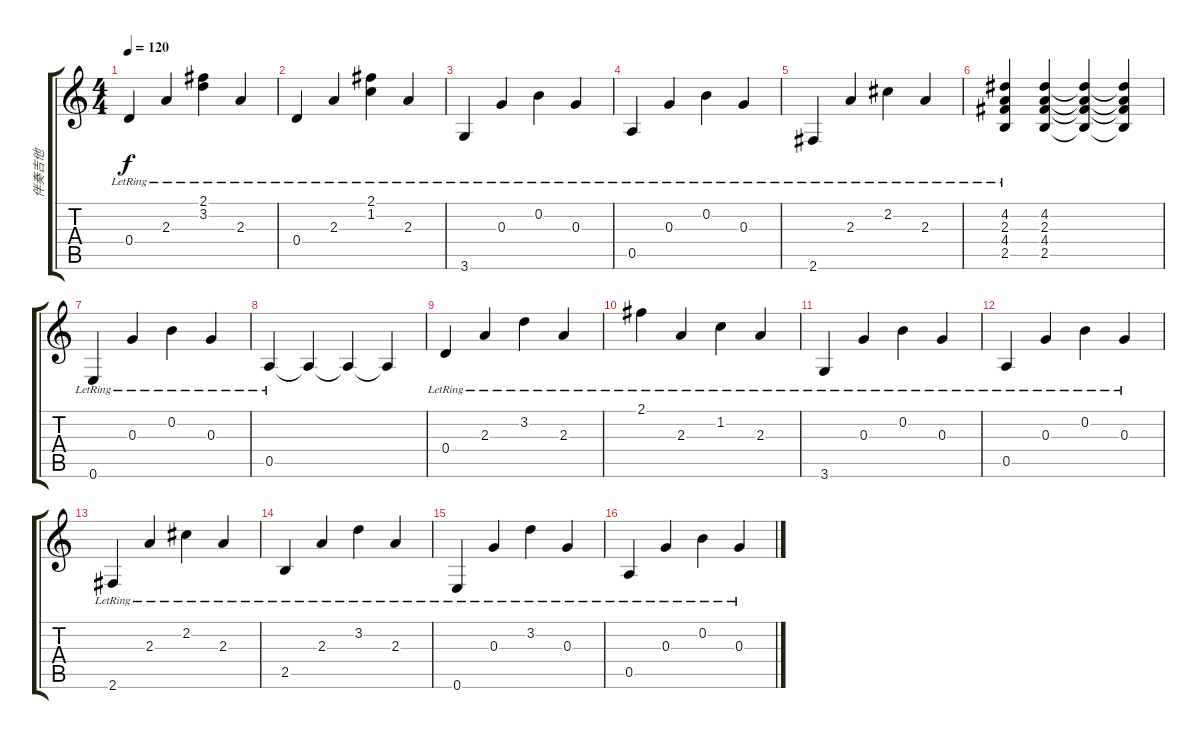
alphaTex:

\track ("伴奏吉他" "伴奏吉他") {instrument acousticguitarnylon}
\staff {score tabs}
\tuning (E4 B3 G3 D3 A2 E2) {hide}
\ts (4 4)
\tempo 120
\clef g2
\ks c
0.4{lr}.4{dy f} 2.3{lr}.4 (2.1{lr} 3.2{lr}).4 2.3{lr}.4 |
0.4{lr}.4 2.3{lr}.4 (2.1{lr} 1.2{lr}).4 2.3{lr}.4 |
3.6{lr}.4 0.3{lr}.4 0.2{lr}.4 0.3{lr}.4 |
0.5{lr}.4 0.3{lr}.4 0.2{lr}.4 0.3{lr}.4 |
2.6{lr}.4 2.3{lr}.4 2.2{lr}.4 2.3{lr}.4 |
(4.2{lr} 2.3{lr} 4.4{lr} 2.5{lr}).4 (4.2 2.3 4.4 2.5).4 (4.2{t} 2.3{t} 4.4{t} 2.5{t}).4 (4.2{t} 2.3{t} 4.4{t} 2.5{t}).4 |
0.6{lr}.4 0.3{lr}.4 0.2{lr}.4 0.3{lr}.4 |
0.5{lr}.4 0.5{t}.4 0.5{t}.4 0.5{t}.4 |
0.4{lr}.4 2.3{lr}.4 3.2{lr}.4 2.3{lr}.4 |
2.1{lr}.4 2.3{lr}.4 1.2{lr}.4 2.3{lr}.4 |
3.6{lr}.4 0.3{lr}.4 0.2{lr}.4 0.3{lr}.4 |
0.5{lr}.4 0.3{lr}.4 0.2{lr}.4 0.3{lr}.4 |
2.6{lr}.4 2.3{lr}.4 2.2{lr}.4 2.3{lr}.4 |
2.5{lr}.4 2.3{lr}.4 3.2{lr}.4 2.3{lr}.4 |
0.6{lr}.4 0.3{lr}.4 3.2{lr}.4 0.3{lr}.4 |
0.5{lr}.4 0.3{lr}.4 0.2{lr}.4 0.3{lr}.4
